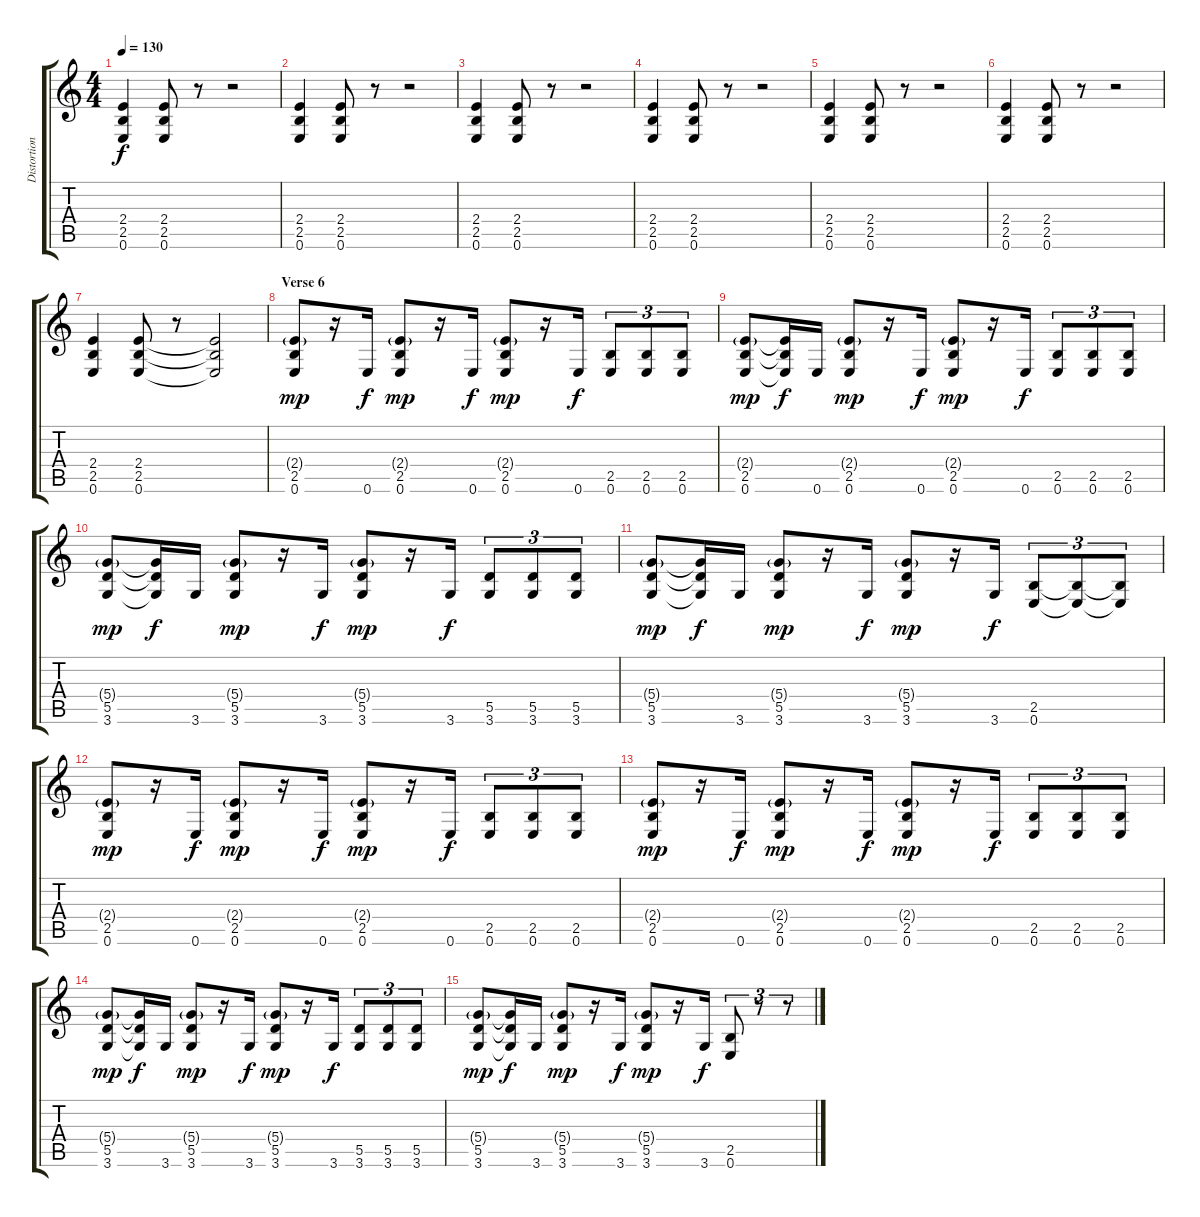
\track ("Distortion Guitar - Lead" "Distortion") {instrument distortionguitar}
\staff {score tabs}
\tuning (E4 B3 G3 D3 A2 E2) {hide}
\ts (4 4)
\tempo 130
\clef g2
\ks c
(2.4 2.5 0.6).4{dy f} (2.4 2.5 0.6).8 r.8 r.2 |
(2.4 2.5 0.6).4 (2.4 2.5 0.6).8 r.8 r.2 |
(2.4 2.5 0.6).4 (2.4 2.5 0.6).8 r.8 r.2 |
(2.4 2.5 0.6).4 (2.4 2.5 0.6).8 r.8 r.2 |
(2.4 2.5 0.6).4 (2.4 2.5 0.6).8 r.8 r.2 |
(2.4 2.5 0.6).4 (2.4 2.5 0.6).8 r.8 r.2 |
(2.4 2.5 0.6).4 (2.4 2.5 0.6).8 r.8 (2.4{t} 2.5{t} 0.6{t}).2 |
\section ("" "Verse 6")
(2.4{g} 2.5 0.6).8{dy mp} r.16 0.6.16{dy f} (2.4{g} 2.5 0.6).8{dy mp} r.16 0.6.16{dy f} (2.4{g} 2.5 0.6).8{dy mp} r.16 0.6.16{dy f} (2.5 0.6).8{tu (3 2)} (2.5 0.6).8{tu (3 2)} (2.5 0.6).8{tu (3 2)} |
(2.4{g} 2.5 0.6).8{dy mp} (2.4{t} 2.5{t} 0.6{t}).16{dy f} 0.6.16 (2.4{g} 2.5 0.6).8{dy mp} r.16 0.6.16{dy f} (2.4{g} 2.5 0.6).8{dy mp} r.16 0.6.16{dy f} (2.5 0.6).8{tu (3 2)} (2.5 0.6).8{tu (3 2)} (2.5 0.6).8{tu (3 2)} |
(5.4{g} 5.5 3.6).8{dy mp} (5.4{t} 5.5{t} 3.6{t}).16{dy f} 3.6.16 (5.4{g} 5.5 3.6).8{dy mp} r.16 3.6.16{dy f} (5.4{g} 5.5 3.6).8{dy mp} r.16 3.6.16{dy f} (5.5 3.6).8{tu (3 2)} (5.5 3.6).8{tu (3 2)} (5.5 3.6).8{tu (3 2)} |
(5.4{g} 5.5 3.6).8{dy mp} (5.4{t} 5.5{t} 3.6{t}).16{dy f} 3.6.16 (5.4{g} 5.5 3.6).8{dy mp} r.16 3.6.16{dy f} (5.4{g} 5.5 3.6).8{dy mp} r.16 3.6.16{dy f} (2.5 0.6).8{tu (3 2)} (2.5{t} 0.6{t}).8{tu (3 2)} (2.5{t} 0.6{t}).8{tu (3 2)} |
(2.4{g} 2.5 0.6).8{dy mp} r.16 0.6.16{dy f} (2.4{g} 2.5 0.6).8{dy mp} r.16 0.6.16{dy f} (2.4{g} 2.5 0.6).8{dy mp} r.16 0.6.16{dy f} (2.5 0.6).8{tu (3 2)} (2.5 0.6).8{tu (3 2)} (2.5 0.6).8{tu (3 2)} |
(2.4{g} 2.5 0.6).8{dy mp} r.16 0.6.16{dy f} (2.4{g} 2.5 0.6).8{dy mp} r.16 0.6.16{dy f} (2.4{g} 2.5 0.6).8{dy mp} r.16 0.6.16{dy f} (2.5 0.6).8{tu (3 2)} (2.5 0.6).8{tu (3 2)} (2.5 0.6).8{tu (3 2)} |
(5.4{g} 5.5 3.6).8{dy mp} (5.4{t} 5.5{t} 3.6{t}).16{dy f} 3.6.16 (5.4{g} 5.5 3.6).8{dy mp} r.16 3.6.16{dy f} (5.4{g} 5.5 3.6).8{dy mp} r.16 3.6.16{dy f} (5.5 3.6).8{tu (3 2)} (5.5 3.6).8{tu (3 2)} (5.5 3.6).8{tu (3 2)} |
(5.4{g} 5.5 3.6).8{dy mp} (5.4{t} 5.5{t} 3.6{t}).16{dy f} 3.6.16 (5.4{g} 5.5 3.6).8{dy mp} r.16 3.6.16{dy f} (5.4{g} 5.5 3.6).8{dy mp} r.16 3.6.16{dy f} (2.5 0.6).8{tu (3 2)} r.8{tu (3 2)} r.8{tu (3 2)}
